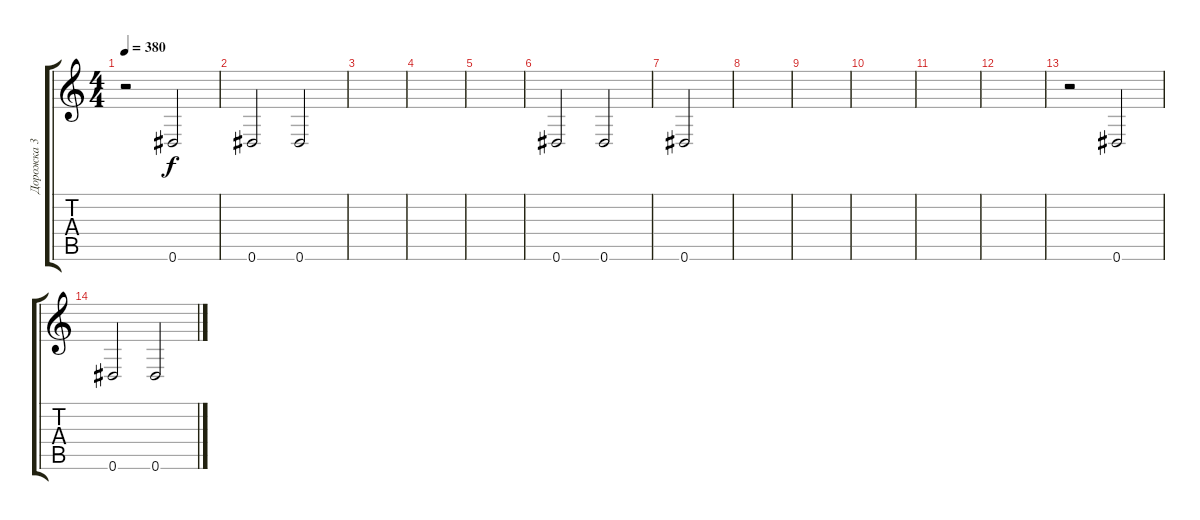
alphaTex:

\track ("Дорожка 3" "Дорожка 3") {instrument electricbassfinger}
\staff {score tabs}
\tuning (Eb4 Bb3 Gb3 Db3 Ab2 Eb2) {hide}
\ts (4 4)
\tempo 380
\clef g2
\ks c
r.2{dy f} 0.6.2 |
0.6.2 0.6.2 |
|
|
|
0.6.2 0.6.2 |
0.6.2 |
|
|
|
|
|
r.2 0.6.2 |
0.6.2 0.6.2
